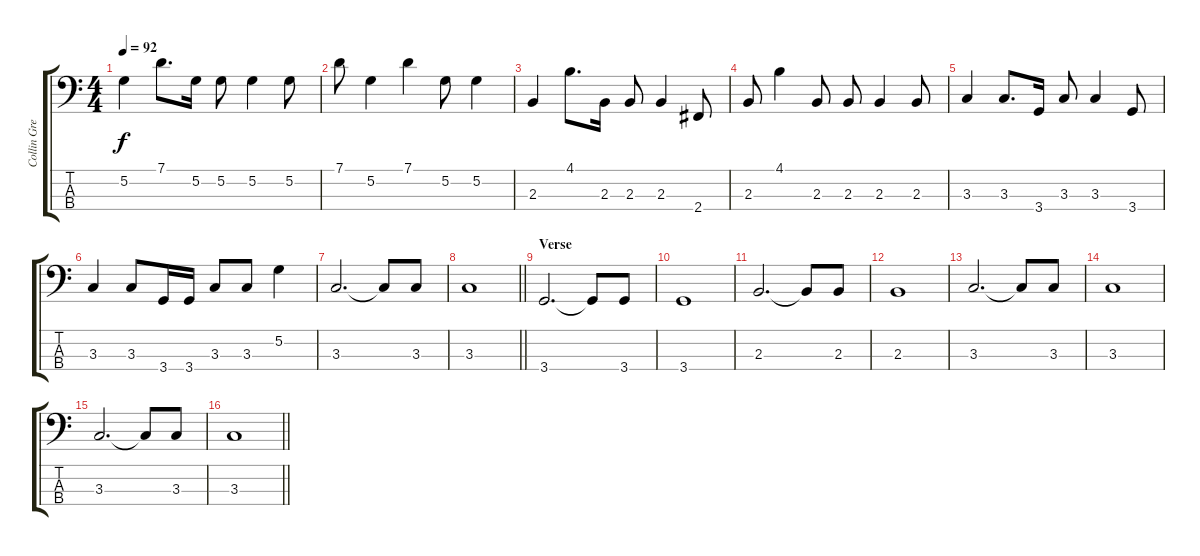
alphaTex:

\track ("Collin Greenwood-Bass" "Collin Gre") {instrument electricbassfinger}
\staff {score tabs}
\tuning (G2 D2 A1 E1) {hide}
\ts (4 4)
\tempo 92
\clef f4
\ks c
5.2.4{dy f} 7.1.8{d} 5.2.16 5.2.8 5.2.4 5.2.8 |
7.1.8 5.2.4 7.1.4 5.2.8 5.2.4 |
2.3.4 4.1.8{d} 2.3.16 2.3.8 2.3.4 2.4.8 |
2.3.8 4.1.4 2.3.8 2.3.8 2.3.4 2.3.8 |
3.3.4 3.3.8{d} 3.4.16 3.3.8 3.3.4 3.4.8 |
3.3.4 3.3.8 3.4.16 3.4.16 3.3.8 3.3.8 5.2.4 |
3.3.2{d} 3.3{t}.8 3.3.8 |
\barLineRight lightlight
3.3.1 |
\section ("" "Verse")
3.4.2{d volume 9} 3.4{t}.8 3.4.8 |
3.4.1 |
2.3.2{d} 2.3{t}.8 2.3.8 |
2.3.1 |
3.3.2{d} 3.3{t}.8 3.3.8 |
3.3.1 |
3.3.2{d} 3.3{t}.8 3.3.8 |
\barLineRight lightlight
3.3.1
